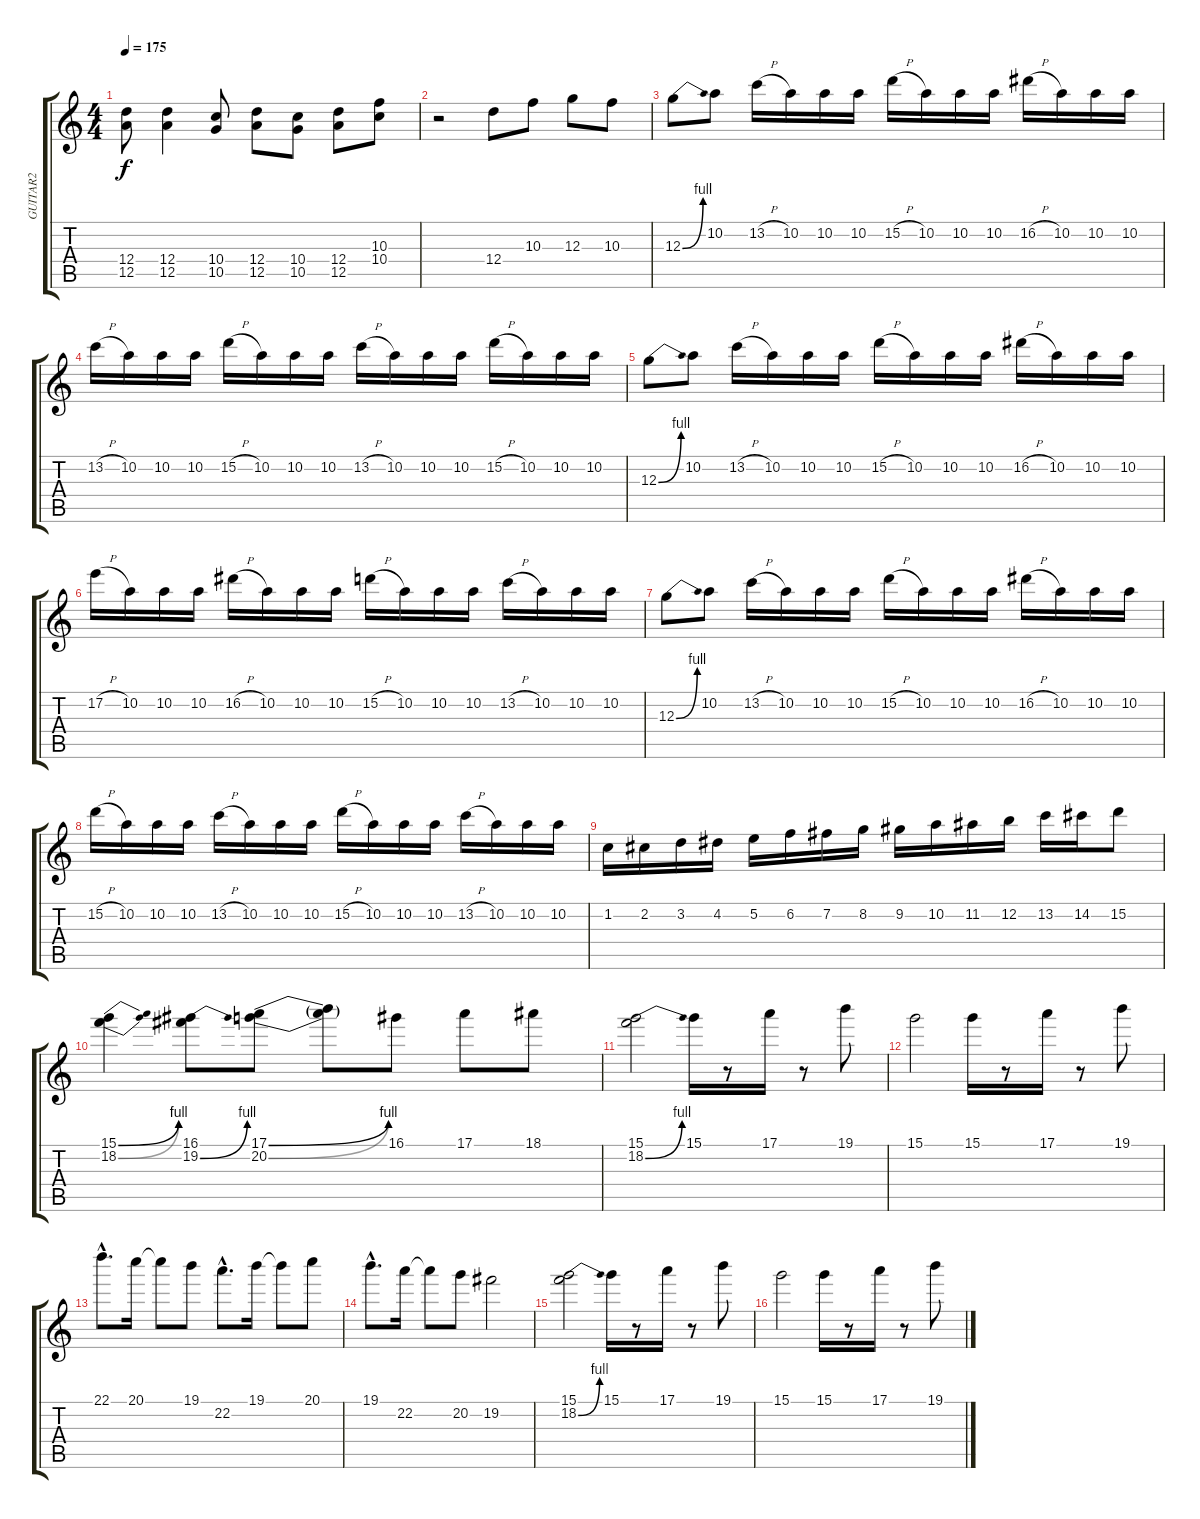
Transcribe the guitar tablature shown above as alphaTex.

\track ("GUITAR2" "GUITAR2") {instrument distortionguitar}
\staff {score tabs}
\tuning (E4 B3 G3 D3 A2 E2) {hide}
\ts (4 4)
\tempo 175
\clef g2
\ks c
(12.4 12.5).8{dy f} (12.4 12.5).4 (10.4 10.5).8 (12.4 12.5).8 (10.4 10.5).8 (12.4 12.5).8 (10.3 10.4).8 |
r.2 12.4.8 10.3.8 12.3.8 10.3.8 |
12.3{be (bend 0 0 60 4)}.8 10.2.8 13.2{h}.16 10.2.16 10.2.16 10.2.16 15.2{h}.16 10.2.16 10.2.16 10.2.16 16.2{h}.16 10.2.16 10.2.16 10.2.16 |
13.2{h}.16 10.2.16 10.2.16 10.2.16 15.2{h}.16 10.2.16 10.2.16 10.2.16 13.2{h}.16 10.2.16 10.2.16 10.2.16 15.2{h}.16 10.2.16 10.2.16 10.2.16 |
12.3{be (bend 0 0 60 4)}.8 10.2.8 13.2{h}.16 10.2.16 10.2.16 10.2.16 15.2{h}.16 10.2.16 10.2.16 10.2.16 16.2{h}.16 10.2.16 10.2.16 10.2.16 |
17.2{h}.16 10.2.16 10.2.16 10.2.16 16.2{h}.16 10.2.16 10.2.16 10.2.16 15.2{h}.16 10.2.16 10.2.16 10.2.16 13.2{h}.16 10.2.16 10.2.16 10.2.16 |
12.3{be (bend 0 0 60 4)}.8 10.2.8 13.2{h}.16 10.2.16 10.2.16 10.2.16 15.2{h}.16 10.2.16 10.2.16 10.2.16 16.2{h}.16 10.2.16 10.2.16 10.2.16 |
15.2{h}.16 10.2.16 10.2.16 10.2.16 13.2{h}.16 10.2.16 10.2.16 10.2.16 15.2{h}.16 10.2.16 10.2.16 10.2.16 13.2{h}.16 10.2.16 10.2.16 10.2.16 |
1.2.16 2.2.16 3.2.16 4.2.16 5.2.16 6.2.16 7.2.16 8.2.16 9.2.16 10.2.16 11.2.16 12.2.16 13.2.16 14.2.16 15.2.8 |
(15.1{be (bend 0 0 60 4)} 18.2{be (bend 0 0 60 4)}).4 (16.1 19.2{be (bend 0 0 60 4)}).8 (17.1{be (bend 0 0 60 4)} 20.2{be (bend 0 0 60 4)}).8 (17.1{t} 20.2{t}).8 16.1.8 17.1.8 18.1.8 |
(15.1 18.2{be (bend 0 0 60 4)}).2 15.1.16 r.8 17.1.16 r.8 19.1.8 |
15.1.2 15.1.16 r.8 17.1.16 r.8 19.1.8 |
22.1{hac}.8{d} 20.1.16 20.1{t}.8 19.1.8 22.2{hac}.8{d} 19.1.16 19.1{t}.8 20.1.8 |
19.1{hac}.8{d} 22.2.16 22.2{t}.8 20.2.8 19.2.2 |
(15.1 18.2{be (bend 0 0 60 4)}).2 15.1.16 r.8 17.1.16 r.8 19.1.8 |
15.1.2 15.1.16 r.8 17.1.16 r.8 19.1.8
